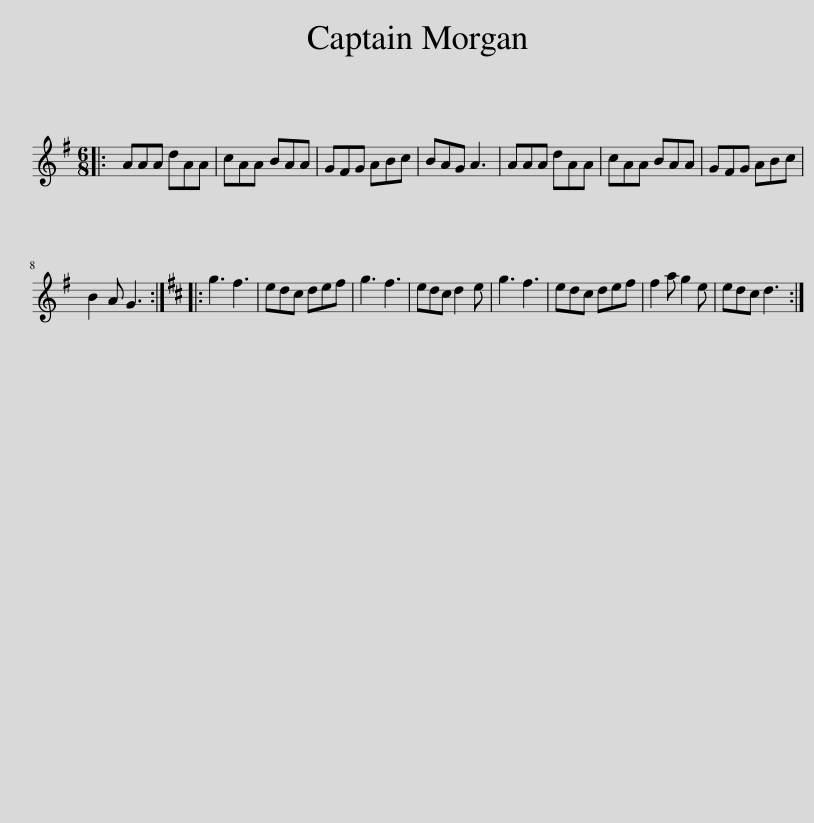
X:1
L:1/8
M:6/8
I:linebreak $
K:G
V:1 treble
V:1
|: AAA dAA | cAA BAA | GFG ABc | BAG A3 | AAA dAA | %5
 cAA BAA | GFG ABc |$ B2 A G3 ::[K:D] g3 f3 | edc def | %10
 g3 f3 | edc d2 e | g3 f3 | edc def | f2 a g2 e | %15
 edc d3 :| %16
